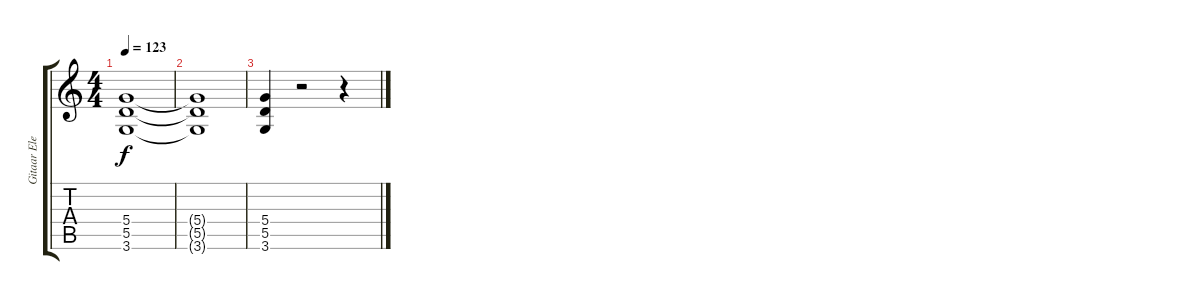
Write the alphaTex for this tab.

\track ("Gitaar Electrisch" "Gitaar Ele") {instrument overdrivenguitar}
\staff {score tabs}
\tuning (E4 B3 G3 D3 A2 E2) {hide}
\ts (4 4)
\tempo 123
\clef g2
\ks c
(5.4{t} 5.5{t} 3.6{t}).1{dy f} |
(5.4{t} 5.5{t} 3.6{t}).1 |
(5.4 5.5 3.6).4 r.2 r.4
